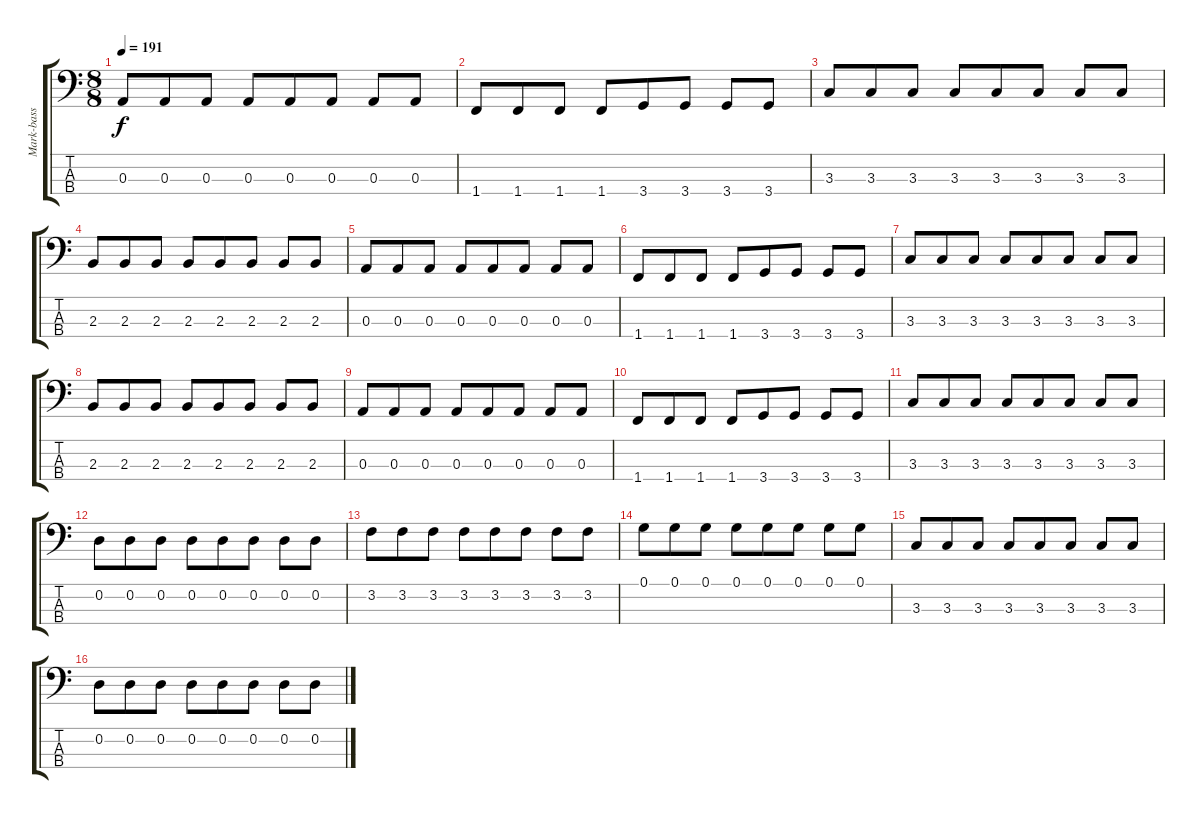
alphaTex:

\track ("Mark-bass" "Mark-bass") {instrument electricbassfinger}
\staff {score tabs}
\tuning (G2 D2 A1 E1) {hide}
\ts (8 8)
\tempo 191
\clef f4
\ks c
0.3.8{dy f} 0.3.8 0.3.8 0.3.8 0.3.8 0.3.8 0.3.8 0.3.8 |
1.4.8 1.4.8 1.4.8 1.4.8 3.4.8 3.4.8 3.4.8 3.4.8 |
3.3.8 3.3.8 3.3.8 3.3.8 3.3.8 3.3.8 3.3.8 3.3.8 |
2.3.8 2.3.8 2.3.8 2.3.8 2.3.8 2.3.8 2.3.8 2.3.8 |
0.3.8 0.3.8 0.3.8 0.3.8 0.3.8 0.3.8 0.3.8 0.3.8 |
1.4.8 1.4.8 1.4.8 1.4.8 3.4.8 3.4.8 3.4.8 3.4.8 |
3.3.8 3.3.8 3.3.8 3.3.8 3.3.8 3.3.8 3.3.8 3.3.8 |
2.3.8 2.3.8 2.3.8 2.3.8 2.3.8 2.3.8 2.3.8 2.3.8 |
0.3.8 0.3.8 0.3.8 0.3.8 0.3.8 0.3.8 0.3.8 0.3.8 |
1.4.8 1.4.8 1.4.8 1.4.8 3.4.8 3.4.8 3.4.8 3.4.8 |
3.3.8 3.3.8 3.3.8 3.3.8 3.3.8 3.3.8 3.3.8 3.3.8 |
0.2.8 0.2.8 0.2.8 0.2.8 0.2.8 0.2.8 0.2.8 0.2.8 |
3.2.8 3.2.8 3.2.8 3.2.8 3.2.8 3.2.8 3.2.8 3.2.8 |
0.1.8 0.1.8 0.1.8 0.1.8 0.1.8 0.1.8 0.1.8 0.1.8 |
3.3.8 3.3.8 3.3.8 3.3.8 3.3.8 3.3.8 3.3.8 3.3.8 |
0.2.8 0.2.8 0.2.8 0.2.8 0.2.8 0.2.8 0.2.8 0.2.8
